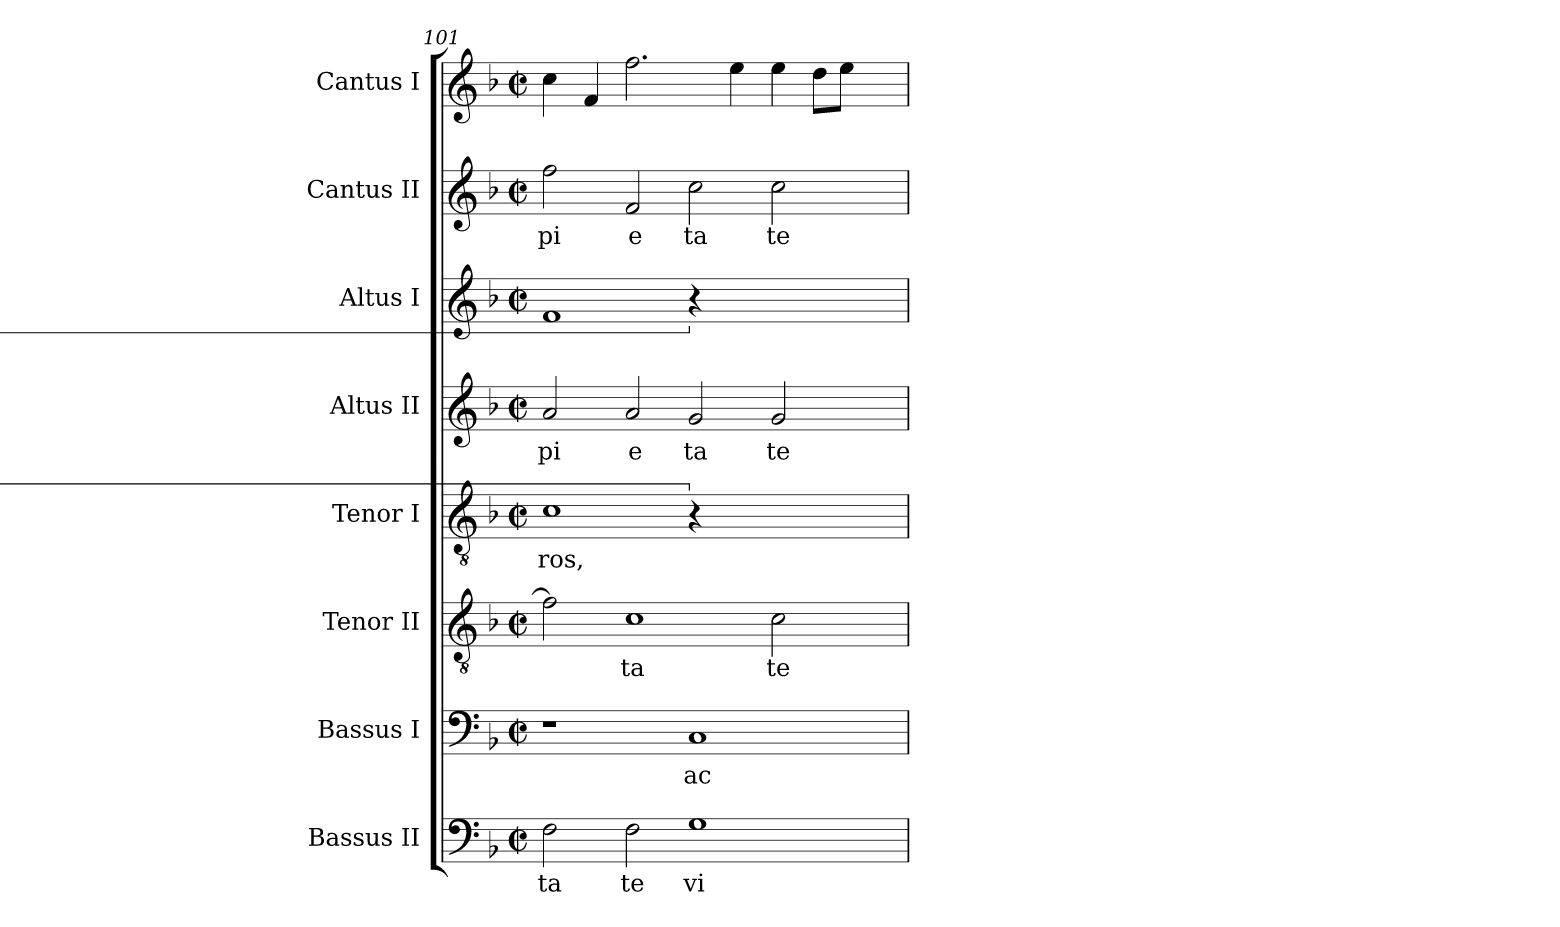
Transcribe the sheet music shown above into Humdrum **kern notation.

**kern	**text	**kern	**text	**kern	**text	**kern	**text	**kern	**text	**kern	**kern	**text	**kern
*part8	*part8	*part7	*part7	*part6	*part6	*part5	*part5	*part4	*part4	*part3	*part2	*part2	*part1
*staff8	*staff8	*staff7	*staff7	*staff6	*staff6	*staff5	*staff5	*staff4	*staff4	*staff3	*staff2	*staff2	*staff1
*I"Bassus II	*	*I"Bassus I	*	*I"Tenor II	*	*I"Tenor I	*	*I"Altus II	*	*I"Altus I	*I"Cantus II	*	*I"Cantus I
*I'B II	*	*I'B I	*	*I'T II	*	*I'T I	*	*I'A II	*	*I'A I	*	*	*
*clefF4	*	*clefF4	*	*clefGv2	*	*clefGv2	*	*clefG2	*	*clefG2	*clefG2	*	*clefG2
*k[b-]	*	*k[b-]	*	*k[b-]	*	*k[b-]	*	*k[b-]	*	*k[b-]	*k[b-]	*	*k[b-]
*F:	*	*F:	*	*F:	*	*F:	*	*F:	*	*F:	*F:	*	*F:
*M2/2	*	*M2/2	*	*M2/2	*	*M2/2	*	*M2/2	*	*M2/2	*M2/2	*	*M2/2
*met(c|)	*	*met(c|)	*	*met(c|)	*	*met(c|)	*	*met(c|)	*	*met(c|)	*met(c|)	*	*met(c|)
=101	=101	=101	=101	=101	=101	=101	=101	=101	=101	=101	=101	=101	=101
!	!LO:LY:b:cj	!	!	!	!	!	!LO:LY:b:cj	!	!LO:LY:b:cj	!	!	!LO:LY:b:cj	!
2F\	ta	1r	.	2f\]	.	1c	-ros,	2a/	pi	1f	2ff\	pi	4cc\
.	.	.	.	.	.	.	.	.	.	.	.	.	4f/
!	!LO:LY:b:cj	!	!	!	!LO:LY:b:cj	!	!	!	!LO:LY:b:cj	!	!	!LO:LY:b:cj	!
2F\	te	.	.	1c	ta	.	.	2a/	e	.	2f/	e	2.ff\
!	!LO:LY:b:cj	!	!LO:LY:b:cj	!	!	!LO:N:vis=1	!	!	!LO:LY:b:cj	!LO:N:vis=1	!	!LO:LY:b:cj	!
1G	vi	1C	ac	.	.	4%5r	.	2g/	ta	4%5r	2cc\	ta	.
.	.	.	.	.	.	.	.	.	.	.	.	.	4ee\
!	!	!	!	!	!LO:LY:b:cj	!	!	!	!LO:LY:b:cj	!	!	!LO:LY:b:cj	!
.	.	.	.	2c\	te	.	.	2g/	te	.	2cc\	te	4ee\
.	.	.	.	.	.	.	.	.	.	.	.	.	8dd\L
.	.	.	.	.	.	.	.	.	.	.	.	.	8ee\J
4ryy	.	4ryy	.	4ryy	.	.	.	4ryy	.	.	4ryy	.	4ryy
=	=	=	=	=	=	=	=	=	=	=	=	=	=
*-	*-	*-	*-	*-	*-	*-	*-	*-	*-	*-	*-	*-	*-
